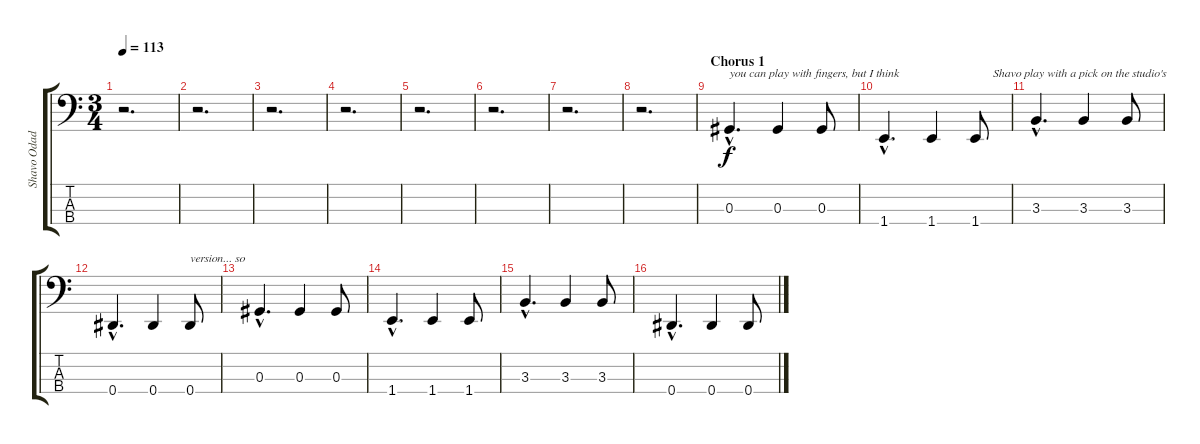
\track ("Shavo Odadjian" "Shavo Odad") {instrument electricbasspick}
\staff {score tabs}
\tuning (Gb2 Db2 Ab1 Eb1) {hide}
\ts (3 4)
\tempo 113
\clef f4
\ks c
r.2{d dy f} |
r.2{d} |
r.2{d} |
r.2{d} |
r.2{d} |
r.2{d} |
r.2{d} |
r.2{d} |
\section ("" "Chorus 1")
0.3{hac}.4{d txt "you can play with fingers, but I think"} 0.3.4 0.3.8 |
1.4{hac}.4{d} 1.4.4 1.4.8{txt "      Shavo play with a pick on the studio's"} |
3.3{hac}.4{d} 3.3.4 3.3.8 |
0.4{hac}.4{d} 0.4.4 0.4.8{txt "version... so"} |
0.3{hac}.4{d} 0.3.4 0.3.8 |
1.4{hac}.4{d} 1.4.4 1.4.8 |
3.3{hac}.4{d} 3.3.4 3.3.8 |
0.4{hac}.4{d} 0.4.4 0.4.8
